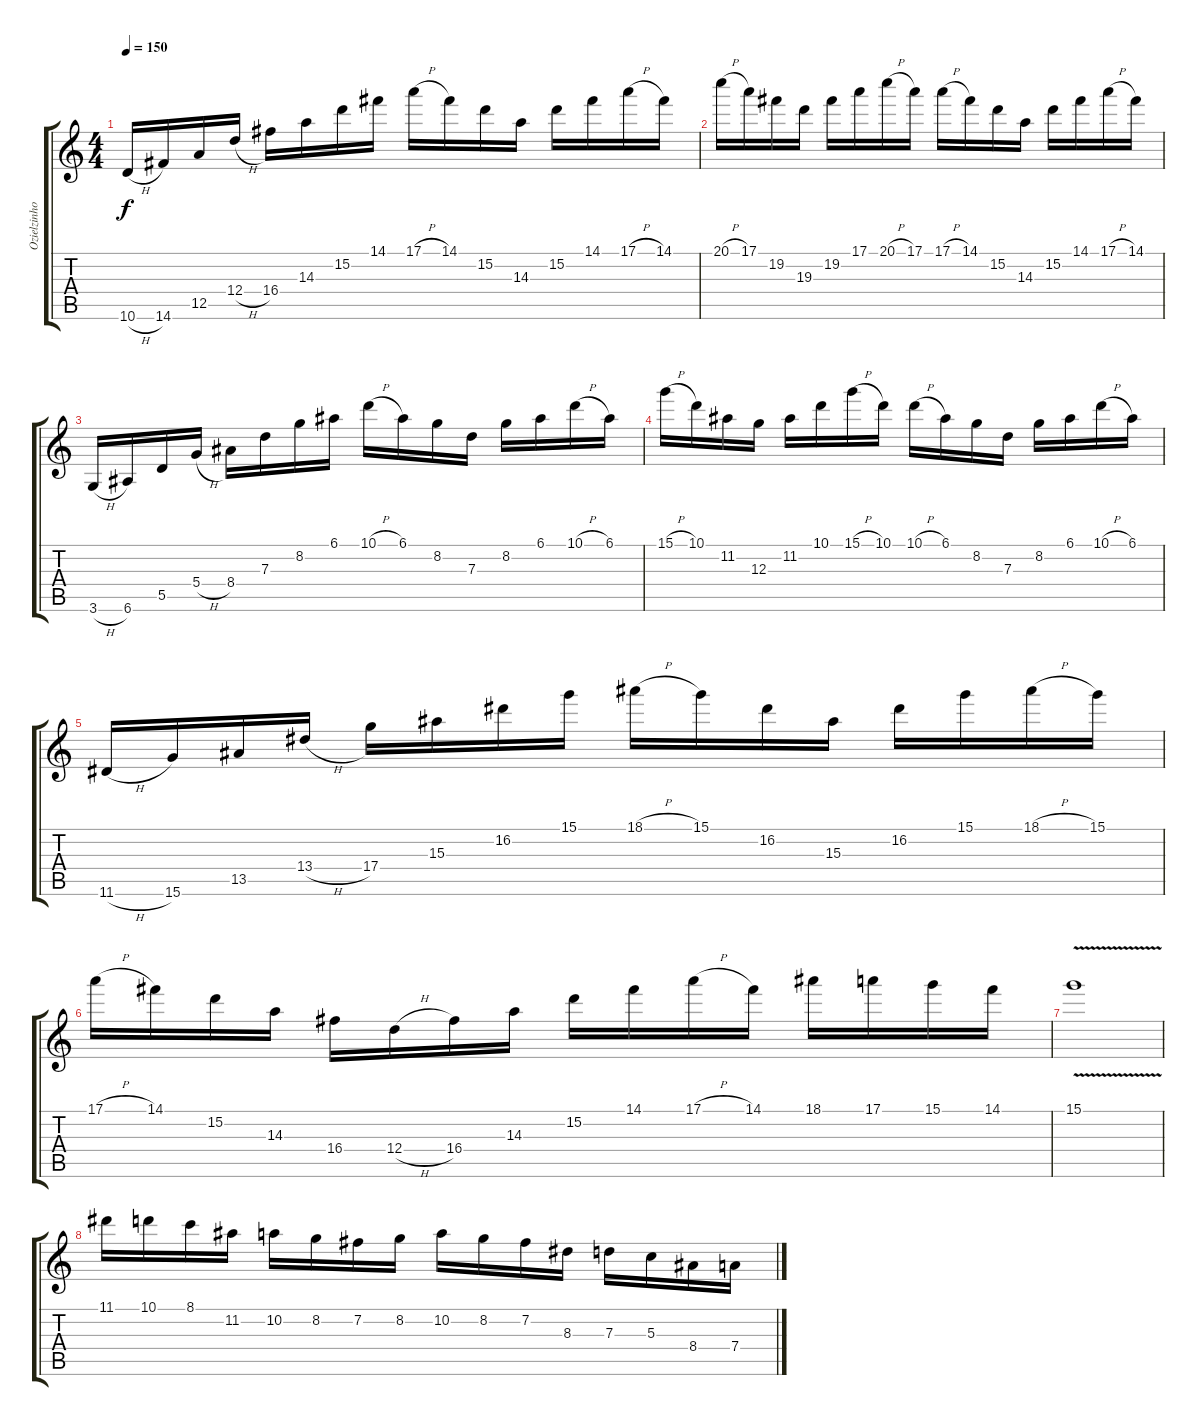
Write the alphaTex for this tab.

\track ("Ozielzinho" "Ozielzinho") {instrument overdrivenguitar}
\staff {score tabs}
\tuning (E4 B3 G3 D3 A2 E2) {hide}
\ts (4 4)
\tempo 150
\clef g2
\ks c
10.6{h}.16{dy f} 14.6.16 12.5.16 12.4{h}.16 16.4.16 14.3.16 15.2.16 14.1.16 17.1{h}.16 14.1.16 15.2.16 14.3.16 15.2.16 14.1.16 17.1{h}.16 14.1.16 |
20.1{h}.16 17.1.16 19.2.16 19.3.16 19.2.16 17.1.16 20.1{h}.16 17.1.16 17.1{h}.16 14.1.16 15.2.16 14.3.16 15.2.16 14.1.16 17.1{h}.16 14.1.16 |
3.6{h}.16 6.6.16 5.5.16 5.4{h}.16 8.4.16 7.3.16 8.2.16 6.1.16 10.1{h}.16 6.1.16 8.2.16 7.3.16 8.2.16 6.1.16 10.1{h}.16 6.1.16 |
15.1{h}.16 10.1.16 11.2.16 12.3.16 11.2.16 10.1.16 15.1{h}.16 10.1.16 10.1{h}.16 6.1.16 8.2.16 7.3.16 8.2.16 6.1.16 10.1{h}.16 6.1.16 |
11.6{h}.16 15.6.16 13.5.16 13.4{h}.16 17.4.16 15.3.16 16.2.16 15.1.16 18.1{h}.16 15.1.16 16.2.16 15.3.16 16.2.16 15.1.16 18.1{h}.16 15.1.16 |
17.1{h}.16 14.1.16 15.2.16 14.3.16 16.4.16 12.4{h}.16 16.4.16 14.3.16 15.2.16 14.1.16 17.1{h}.16 14.1.16 18.1.16 17.1.16 15.1.16 14.1.16 |
15.1{v}.1 |
11.1.16 10.1.16 8.1.16 11.2.16 10.2.16 8.2.16 7.2.16 8.2.16 10.2.16 8.2.16 7.2.16 8.3.16 7.3.16 5.3.16 8.4.16 7.4.16
